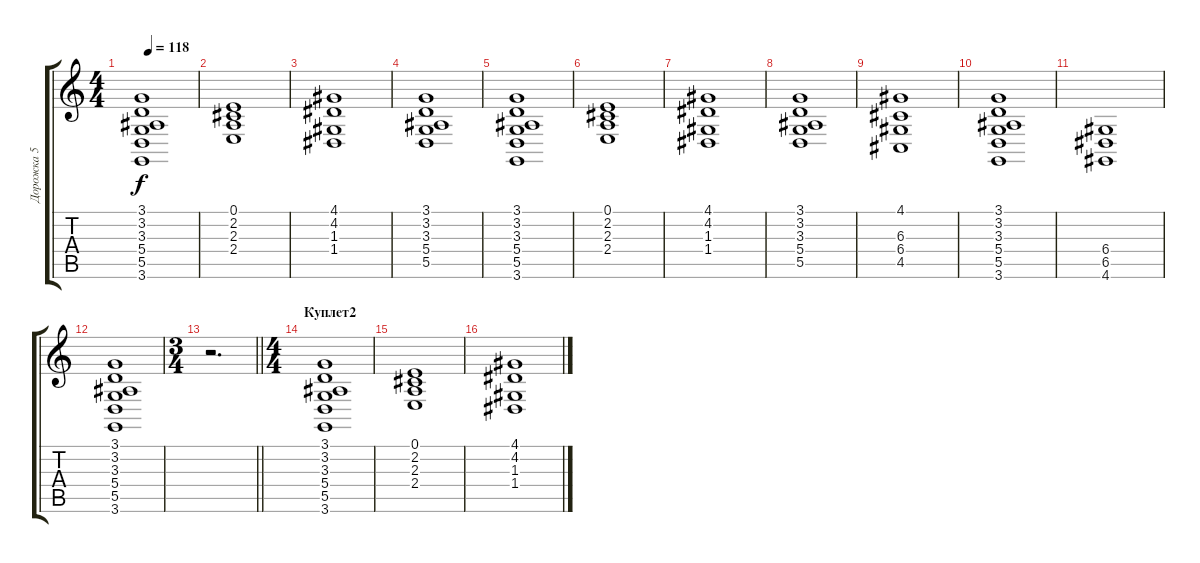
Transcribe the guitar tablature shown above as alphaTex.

\track ("Дорожка 5" "Дорожка 5") {instrument stringensemble1}
\staff {score tabs}
\tuning (E4 B3 G3 D3 A2 E2) {hide}
\ts (4 4)
\tempo 118
\clef g2
\ks c
(3.1 3.2 3.3 5.4 5.5 3.6).1{dy f instrument tremolostrings} |
(0.1 2.2 2.3 2.4).1 |
(4.1 4.2 1.3 1.4).1 |
(3.1 3.2 3.3 5.4 5.5).1 |
(3.1 3.2 3.3 5.4 5.5 3.6).1{instrument tremolostrings} |
(0.1 2.2 2.3 2.4).1 |
(4.1 4.2 1.3 1.4).1 |
(3.1 3.2 3.3 5.4 5.5).1 |
(4.1 6.3 6.4 4.5).1 |
(3.1 3.2 3.3 5.4 5.5 3.6).1 |
(6.4 6.5 4.6).1 |
(3.1 3.2 3.3 5.4 5.5 3.6).1 |
\ts (3 4)
\barLineRight lightlight
r.2{d} |
\ts (4 4)
\section ("" "Куплет2")
(3.1 3.2 3.3 5.4 5.5 3.6).1 |
(0.1 2.2 2.3 2.4).1 |
(4.1 4.2 1.3 1.4).1
